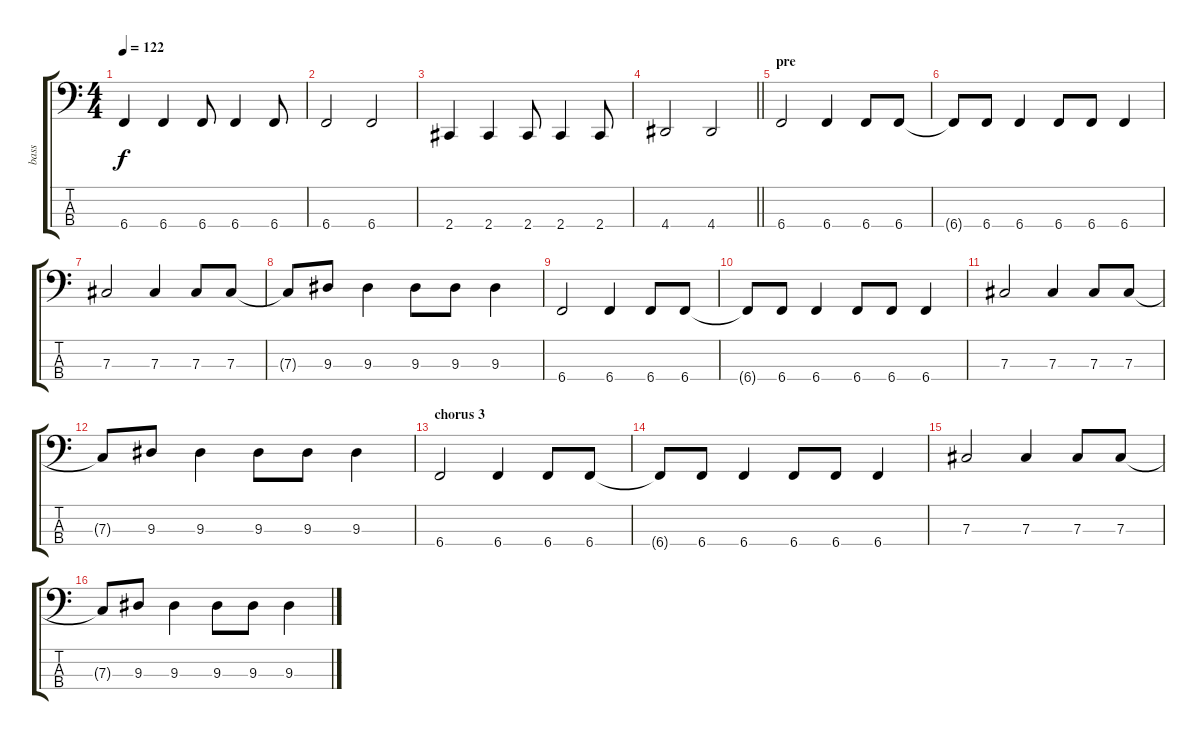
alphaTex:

\track ("bass" "bass") {instrument acousticbass}
\staff {score tabs}
\tuning (E2 B1 Gb1 B0) {hide}
\ts (4 4)
\tempo 122
\clef f4
\ks c
6.4.4{dy f} 6.4.4 6.4.8 6.4.4 6.4.8 |
6.4.2 6.4.2 |
2.4.4 2.4.4 2.4.8 2.4.4 2.4.8 |
\barLineRight lightlight
4.4.2 4.4.2 |
\section ("" "pre")
6.4.2 6.4.4 6.4.8 6.4.8 |
6.4{t}.8 6.4.8 6.4.4 6.4.8 6.4.8 6.4.4 |
7.3.2 7.3.4 7.3.8 7.3.8 |
7.3{t}.8 9.3.8 9.3.4 9.3.8 9.3.8 9.3.4 |
6.4.2 6.4.4 6.4.8 6.4.8 |
6.4{t}.8 6.4.8 6.4.4 6.4.8 6.4.8 6.4.4 |
7.3.2 7.3.4 7.3.8 7.3.8 |
7.3{t}.8 9.3.8 9.3.4 9.3.8 9.3.8 9.3.4 |
\section ("" "chorus 3")
6.4.2 6.4.4 6.4.8 6.4.8 |
6.4{t}.8 6.4.8 6.4.4 6.4.8 6.4.8 6.4.4 |
7.3.2 7.3.4 7.3.8 7.3.8 |
7.3{t}.8 9.3.8 9.3.4 9.3.8 9.3.8 9.3.4
